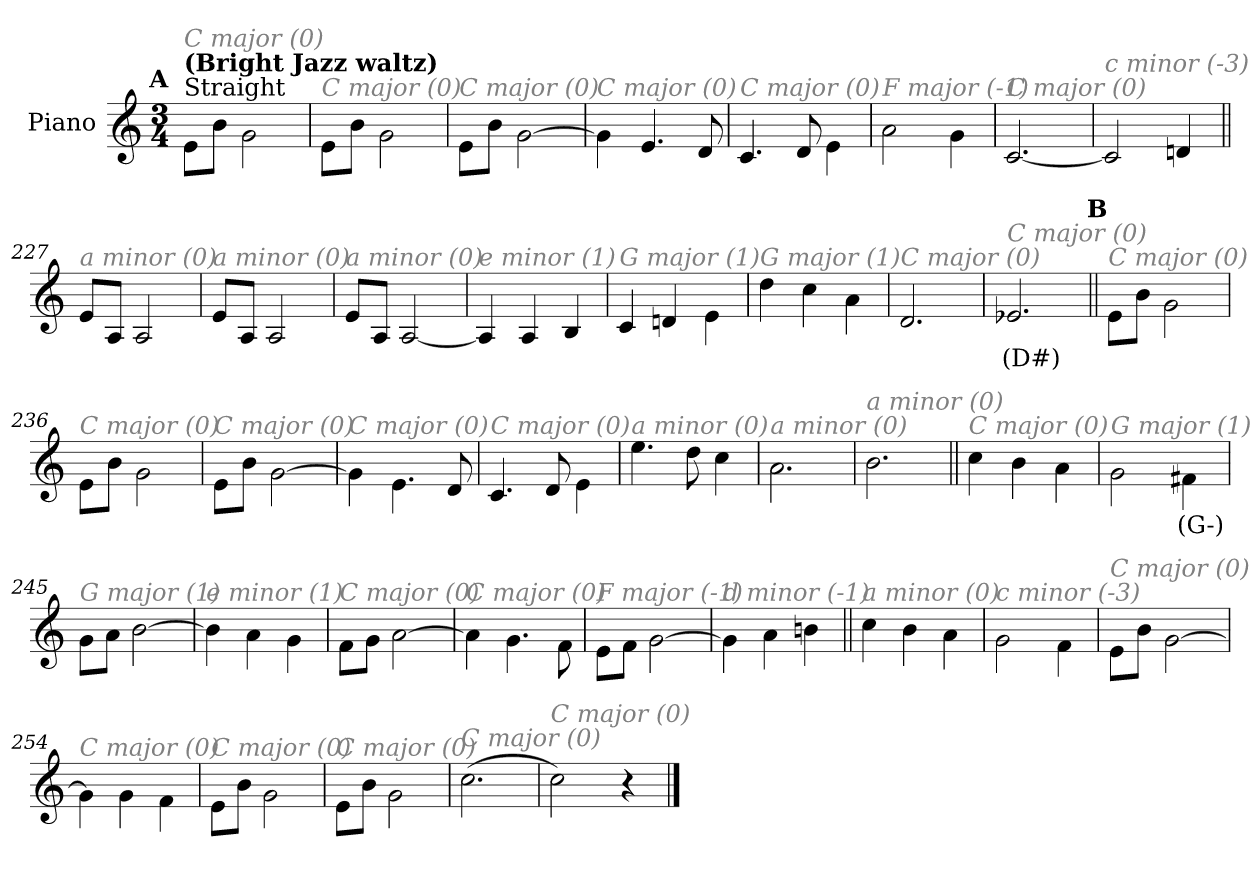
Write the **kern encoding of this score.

**kern	**text
*part1	*part1
*staff1	*staff1
*I"Piano	*
*I'Pno.	*
*clefG2	*
*k[]	*
*M3/4	*
!!LO:REH:place=s1:a:enc=none:fs=14:t=A
=1	=1
!LO:TX:a:t=Straight	!
!LO:TX:a:B:t=(Bright Jazz waltz)	!
!LO:TX:i:color=#808080:t=C major (0)	!
8e\L	.
8b\J	.
2g\	.
=220	=220
!LO:TX:i:color=#808080:t=C major (0)	!
8e\L	.
8b\J	.
2g\	.
=221	=221
!LO:TX:i:color=#808080:t=C major (0)	!
8e\L	.
8b\J	.
[2g\	.
=222	=222
!LO:TX:i:color=#808080:t=C major (0)	!
4g\]	.
4.e/	.
8d/	.
!!LO:LB:g=z
=223	=223
!LO:TX:i:color=#808080:t=C major (0)	!
4.c/	.
8d/	.
4e\	.
=224	=224
!LO:TX:i:color=#808080:t=F major (-1)	!
2a\	.
4g\	.
=225	=225
!LO:TX:i:color=#808080:t=C major (0)	!
[2.c/	.
=226	=226
!LO:TX:i:color=#808080:t=c minor (-3)	!
2cn/]	.
4dn/	.
!!LO:LB:g=z
=227||	=227||
!LO:TX:i:color=#808080:t=a minor (0)	!
8e/L	.
8A/J	.
2A/	.
=228	=228
!LO:TX:i:color=#808080:t=a minor (0)	!
8e/L	.
8A/J	.
2A/	.
=229	=229
!LO:TX:i:color=#808080:t=a minor (0)	!
8e/L	.
8A/J	.
[2A/	.
=230	=230
!LO:TX:i:color=#808080:t=e minor (1)	!
4A/]	.
4A/	.
4B/	.
!!LO:LB:g=z
=231	=231
!LO:TX:i:color=#808080:t=G major (1)	!
4c/	.
4dn/	.
4e\	.
=232	=232
!LO:TX:i:color=#808080:t=G major (1)	!
4dd\	.
4cc\	.
4a\	.
=233	=233
!LO:TX:i:color=#808080:t=C major (0)	!
2.d/	.
=234	=234
!LO:TX:i:color=#808080:t=C major (0)	!
2.e-Xi/	(D#)
!!LO:LB:g=z
!!LO:REH:place=s1:a:enc=none:fs=14:t=B
=235||	=235||
!LO:TX:i:color=#808080:t=C major (0)	!
8e\L	.
8b\J	.
2g\	.
=236	=236
!LO:TX:i:color=#808080:t=C major (0)	!
8e\L	.
8b\J	.
2g\	.
=237	=237
!LO:TX:i:color=#808080:t=C major (0)	!
8e\L	.
8b\J	.
[2g\	.
=238	=238
!LO:TX:i:color=#808080:t=C major (0)	!
4g\]	.
4.e\	.
8d/	.
!!LO:LB:g=z
=239	=239
!LO:TX:i:color=#808080:t=C major (0)	!
4.c/	.
8d/	.
4e\	.
=240	=240
!LO:TX:i:color=#808080:t=a minor (0)	!
4.ee\	.
8dd\	.
4cc\	.
=241	=241
!LO:TX:i:color=#808080:t=a minor (0)	!
2.a\	.
=242	=242
!LO:TX:i:color=#808080:t=a minor (0)	!
2.b\	.
!!LO:LB:g=z
=243||	=243||
!LO:TX:i:color=#808080:t=C major (0)	!
4cc\	.
4b\	.
4a\	.
=244	=244
!LO:TX:i:color=#808080:t=G major (1)	!
2g\	.
4f#Xi\	(G-)
=245	=245
!LO:TX:i:color=#808080:t=G major (1)	!
8g\L	.
8a\J	.
[2b\	.
=246	=246
!LO:TX:i:color=#808080:t=e minor (1)	!
4b\]	.
4a\	.
4g\	.
!!LO:LB:g=z
=247	=247
!LO:TX:i:color=#808080:t=C major (0)	!
8f\L	.
8g\J	.
[2a\	.
=248	=248
!LO:TX:i:color=#808080:t=C major (0)	!
4a\]	.
4.g\	.
8f\	.
=249	=249
!LO:TX:i:color=#808080:t=F major (-1)	!
8e\L	.
8f\J	.
[2g\	.
=250	=250
!LO:TX:i:color=#808080:t=d minor (-1)	!
4g\]	.
4a\	.
4bn\	.
!!LO:LB:g=z
=251||	=251||
!LO:TX:i:color=#808080:t=a minor (0)	!
4cc\	.
4b\	.
4a\	.
=252	=252
!LO:TX:i:color=#808080:t=c minor (-3)	!
2g\	.
4f\	.
=253	=253
!LO:TX:i:color=#808080:t=C major (0)	!
8e\L	.
8b\J	.
[2g\	.
=254	=254
!LO:TX:i:color=#808080:t=C major (0)	!
4g\]	.
4g\	.
4f\	.
!!LO:LB:g=z
=255	=255
!LO:TX:i:color=#808080:t=C major (0)	!
8e\L	.
8b\J	.
2g\	.
=256	=256
!LO:TX:i:color=#808080:t=C major (0)	!
8e\L	.
8b\J	.
2g\	.
=257	=257
!LO:TX:i:color=#808080:t=C major (0)	!
(>2.cc\	.
=258	=258
!LO:TX:i:color=#808080:t=C major (0)	!
2cc\)	.
4r	.
==	==
*-	*-
